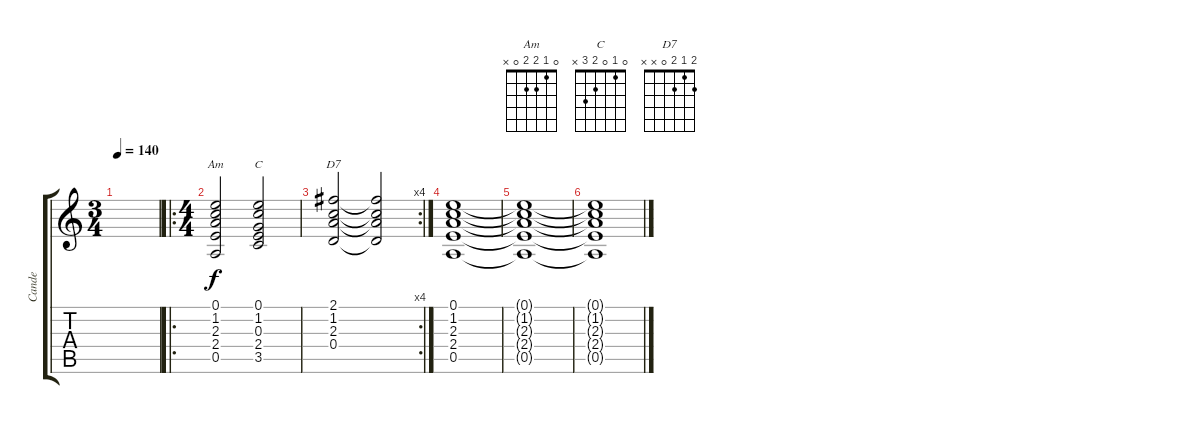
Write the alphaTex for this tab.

\track ("Cande" "Cande") {instrument distortionguitar}
\staff {score tabs}
\tuning (E4 B3 G3 D3 A2 E2) {hide}
\chord ("Am" 0 1 2 2 0 x)
\chord ("C" 0 1 0 2 3 x)
\chord ("D7" 2 1 2 0 x x)
\ts (3 4)
\tempo 140
\clef g2
\ks c
|
\ro
\ts (4 4)
(0.1 1.2 2.3 2.4 0.5).2{ch "Am"} (0.1 1.2 0.3 2.4 3.5).2{ch "C"} |
\rc 4
(2.1 1.2 2.3 0.4).2{ch "D7"} (2.1{t} 1.2{t} 2.3{t} 0.4{t}).2 |
(0.1 1.2 2.3 2.4 0.5).1 |
(0.1{t} 1.2{t} 2.3{t} 2.4{t} 0.5{t}).1{volume 12} |
(0.1{t} 1.2{t} 2.3{t} 2.4{t} 0.5{t}).1{volume 11}
